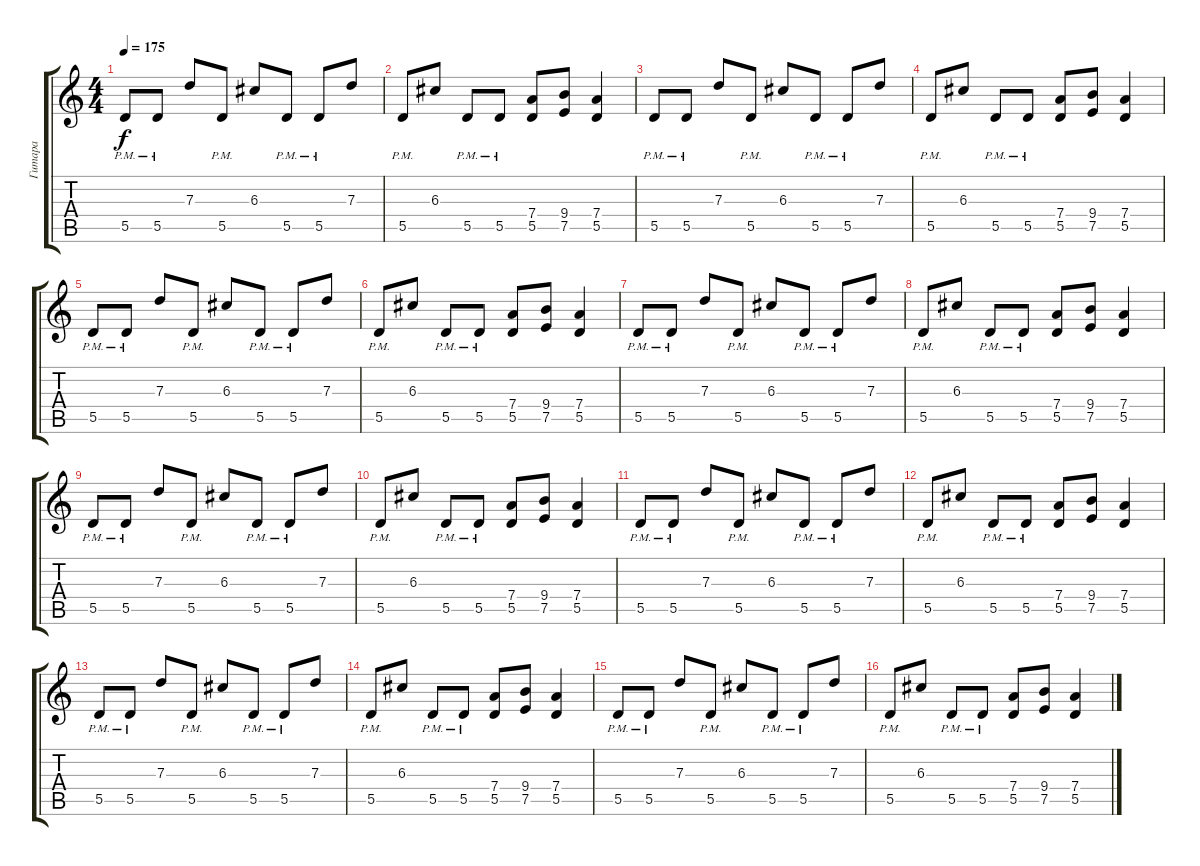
\track ("Гитара" "Гитара") {instrument distortionguitar}
\staff {score tabs}
\tuning (E4 B3 G3 D3 A2 E2) {hide}
\ts (4 4)
\tempo 175
\clef g2
\ks c
5.5{pm}.8{dy f} 5.5{pm}.8 7.3.8 5.5{pm}.8 6.3.8 5.5{pm}.8 5.5{pm}.8 7.3.8 |
5.5{pm}.8 6.3.8 5.5{pm}.8 5.5{pm}.8 (7.4 5.5).8 (9.4 7.5).8 (7.4 5.5).4 |
5.5{pm}.8 5.5{pm}.8 7.3.8 5.5{pm}.8 6.3.8 5.5{pm}.8 5.5{pm}.8 7.3.8 |
5.5{pm}.8 6.3.8 5.5{pm}.8 5.5{pm}.8 (7.4 5.5).8 (9.4 7.5).8 (7.4 5.5).4 |
5.5{pm}.8 5.5{pm}.8 7.3.8 5.5{pm}.8 6.3.8 5.5{pm}.8 5.5{pm}.8 7.3.8 |
5.5{pm}.8 6.3.8 5.5{pm}.8 5.5{pm}.8 (7.4 5.5).8 (9.4 7.5).8 (7.4 5.5).4 |
5.5{pm}.8 5.5{pm}.8 7.3.8 5.5{pm}.8 6.3.8 5.5{pm}.8 5.5{pm}.8 7.3.8 |
5.5{pm}.8 6.3.8 5.5{pm}.8 5.5{pm}.8 (7.4 5.5).8 (9.4 7.5).8 (7.4 5.5).4 |
5.5{pm}.8 5.5{pm}.8 7.3.8 5.5{pm}.8 6.3.8 5.5{pm}.8 5.5{pm}.8 7.3.8 |
5.5{pm}.8 6.3.8 5.5{pm}.8 5.5{pm}.8 (7.4 5.5).8 (9.4 7.5).8 (7.4 5.5).4 |
5.5{pm}.8 5.5{pm}.8 7.3.8 5.5{pm}.8 6.3.8 5.5{pm}.8 5.5{pm}.8 7.3.8 |
5.5{pm}.8 6.3.8 5.5{pm}.8 5.5{pm}.8 (7.4 5.5).8 (9.4 7.5).8 (7.4 5.5).4 |
5.5{pm}.8 5.5{pm}.8 7.3.8 5.5{pm}.8 6.3.8 5.5{pm}.8 5.5{pm}.8 7.3.8 |
5.5{pm}.8 6.3.8 5.5{pm}.8 5.5{pm}.8 (7.4 5.5).8 (9.4 7.5).8 (7.4 5.5).4 |
5.5{pm}.8 5.5{pm}.8 7.3.8 5.5{pm}.8 6.3.8 5.5{pm}.8 5.5{pm}.8 7.3.8 |
5.5{pm}.8 6.3.8 5.5{pm}.8 5.5{pm}.8 (7.4 5.5).8 (9.4 7.5).8 (7.4 5.5).4
